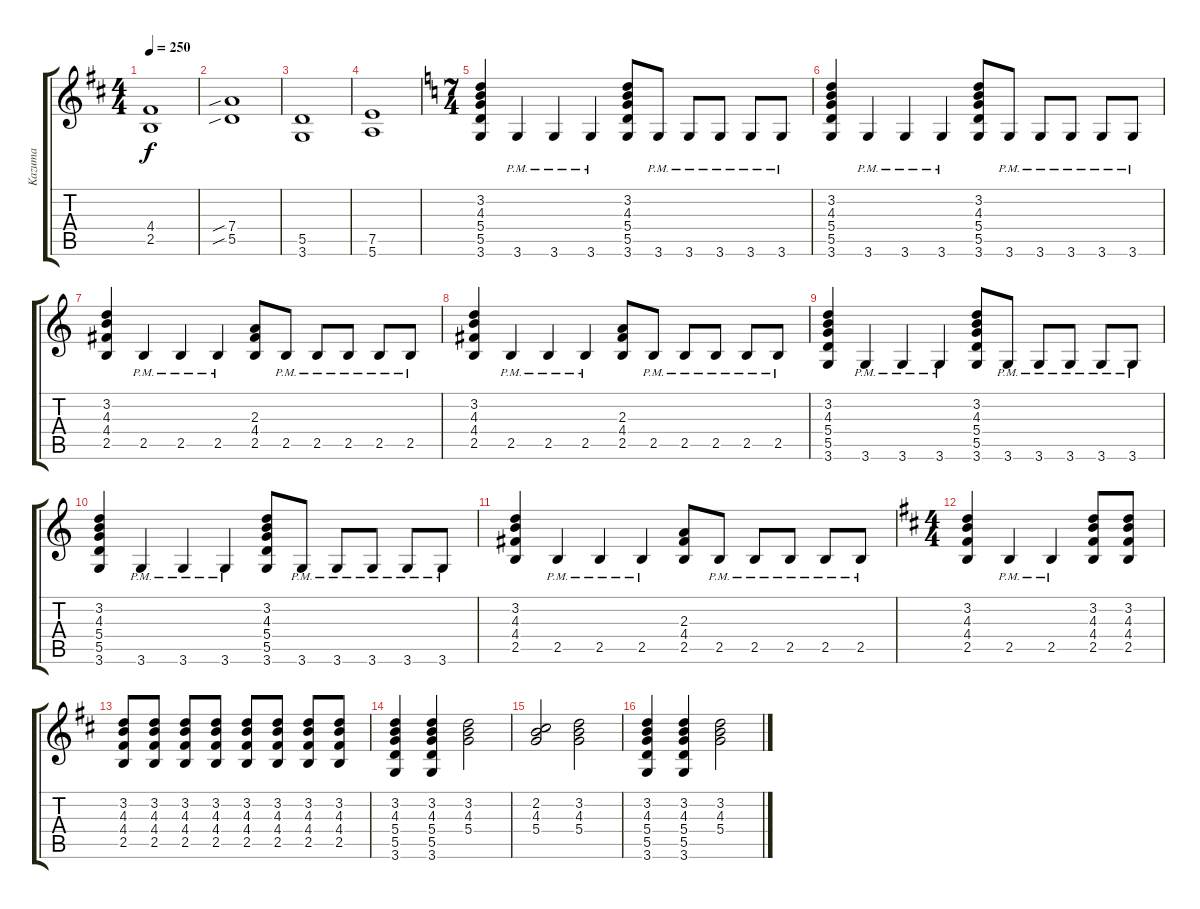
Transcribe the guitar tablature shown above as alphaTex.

\track ("Kazuma" "Kazuma") {instrument distortionguitar}
\staff {score tabs}
\tuning (E4 B3 G3 D3 A2 E2) {hide}
\ts (4 4)
\tempo 250
\clef g2
\ks d
(4.4 2.5).1{dy f} |
(7.4{sib} 5.5{sib}).1 |
(5.5 3.6).1 |
(7.5 5.6).1 |
\ts (7 4)
\ks c
(3.2 4.3 5.4 5.5 3.6).4 3.6{pm}.4 3.6{pm}.4 3.6{pm}.4 (3.2 4.3 5.4 5.5 3.6).8 3.6{pm}.8 3.6{pm}.8 3.6{pm}.8 3.6{pm}.8 3.6{pm}.8 |
(3.2 4.3 5.4 5.5 3.6).4 3.6{pm}.4 3.6{pm}.4 3.6{pm}.4 (3.2 4.3 5.4 5.5 3.6).8 3.6{pm}.8 3.6{pm}.8 3.6{pm}.8 3.6{pm}.8 3.6{pm}.8 |
(3.2 4.3 4.4 2.5).4 2.5{pm}.4 2.5{pm}.4 2.5{pm}.4 (2.3 4.4 2.5).8 2.5{pm}.8 2.5{pm}.8 2.5{pm}.8 2.5{pm}.8 2.5{pm}.8 |
(3.2 4.3 4.4 2.5).4 2.5{pm}.4 2.5{pm}.4 2.5{pm}.4 (2.3 4.4 2.5).8 2.5{pm}.8 2.5{pm}.8 2.5{pm}.8 2.5{pm}.8 2.5{pm}.8 |
(3.2 4.3 5.4 5.5 3.6).4 3.6{pm}.4 3.6{pm}.4 3.6{pm}.4 (3.2 4.3 5.4 5.5 3.6).8 3.6{pm}.8 3.6{pm}.8 3.6{pm}.8 3.6{pm}.8 3.6{pm}.8 |
(3.2 4.3 5.4 5.5 3.6).4 3.6{pm}.4 3.6{pm}.4 3.6{pm}.4 (3.2 4.3 5.4 5.5 3.6).8 3.6{pm}.8 3.6{pm}.8 3.6{pm}.8 3.6{pm}.8 3.6{pm}.8 |
(3.2 4.3 4.4 2.5).4 2.5{pm}.4 2.5{pm}.4 2.5{pm}.4 (2.3 4.4 2.5).8 2.5{pm}.8 2.5{pm}.8 2.5{pm}.8 2.5{pm}.8 2.5{pm}.8 |
\ts (4 4)
\ks d
(3.2 4.3 4.4 2.5).4 2.5{pm}.4 2.5{pm}.4 (3.2 4.3 4.4 2.5).8 (3.2 4.3 4.4 2.5).8 |
(3.2 4.3 4.4 2.5).8 (3.2 4.3 4.4 2.5).8 (3.2 4.3 4.4 2.5).8 (3.2 4.3 4.4 2.5).8 (3.2 4.3 4.4 2.5).8 (3.2 4.3 4.4 2.5).8 (3.2 4.3 4.4 2.5).8 (3.2 4.3 4.4 2.5).8 |
(3.2 4.3 5.4 5.5 3.6).4 (3.2 4.3 5.4 5.5 3.6).4 (3.2 4.3 5.4).2 |
(2.2 4.3 5.4).2 (3.2 4.3 5.4).2 |
(3.2 4.3 5.4 5.5 3.6).4 (3.2 4.3 5.4 5.5 3.6).4 (3.2 4.3 5.4).2
